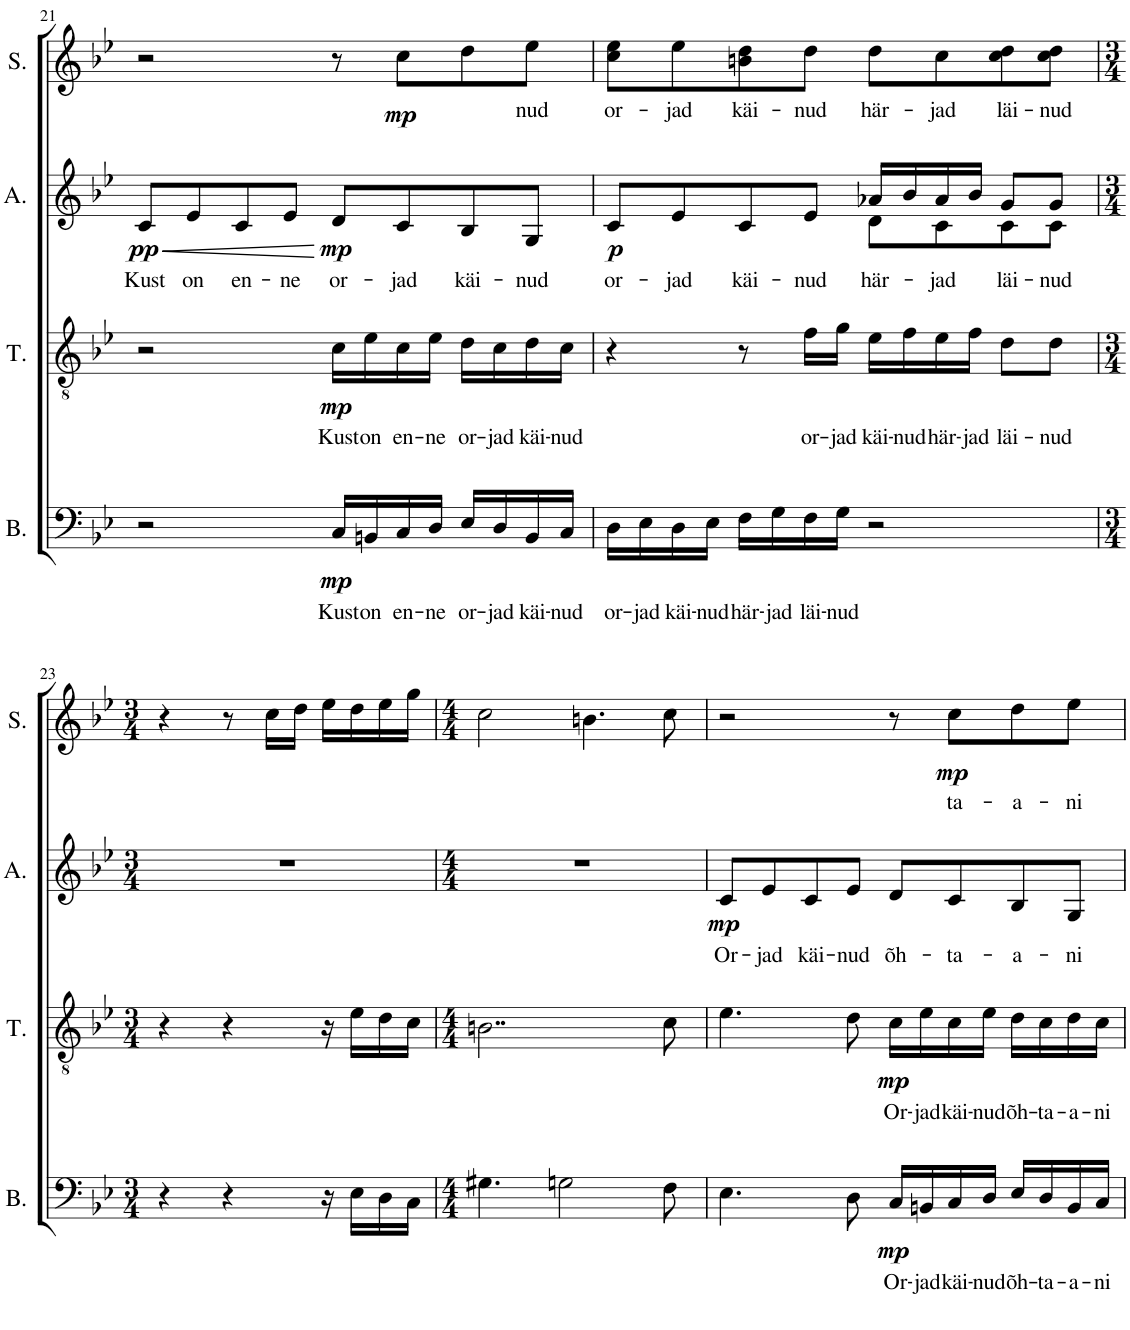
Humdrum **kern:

**kern	**text	**dynam	**kern	**text	**dynam	**kern	**text	**dynam	**kern	**text	**dynam
*part4	*part4	*part4	*part3	*part3	*part3	*part2	*part2	*part2	*part1	*part1	*part1
*staff4	*staff4	*staff4	*staff3	*staff3	*staff3	*staff2	*staff2	*staff2	*staff1	*staff1	*staff1
*I"Bass	*	*	*I"Tenor	*	*	*I"Alto	*	*	*I"Soprano	*	*
*I'B.	*	*	*I'T.	*	*	*I'A.	*	*	*I'S.	*	*
!!LO:PB:g=z
*clefF4	*	*	*clefGv2	*	*	*clefG2	*	*	*clefG2	*	*
*	*	*	*Trd1c2	*	*	*	*	*	*	*	*
*k[b-e-]	*	*	*k[b-e-]	*	*	*k[b-e-]	*	*	*k[b-e-]	*	*
*M4/4	*	*	*M4/4	*	*	*M4/4	*	*	*M4/4	*	*
=21	=21	=21	=21	=21	=21	=21	=21	=21	=21	=21	=21
!	!	!	!	!	!	!	!LO:LY:b	!LO:HP:b	!	!	!
!	!	!	!	!	!	!	!	!LO:DY:n=1:b	!	!	!
2r	.	.	2r	.	.	8c/L	Kust	< pp	2r	.	.
!	!	!	!	!	!	!	!LO:LY:b	!	!	!	!
.	.	.	.	.	.	8e-/	on	.	.	.	.
!	!	!	!	!	!	!	!LO:LY:b	!	!	!	!
.	.	.	.	.	.	8c/	en-	.	.	.	.
!	!	!	!	!	!	!	!LO:LY:b	!	!	!	!
.	.	.	.	.	.	8e-/J	-ne	.	.	.	.
!	!LO:LY:b	!LO:DY:b	!	!LO:LY:b	!LO:DY:b	!	!LO:LY:b	!LO:DY:n=2:b	!	!	!
16C/LL	Kust	mp	16c\LL	Kust	mp	8d/L	or-	[ mp	8r	.	.
!	!LO:LY:b	!	!	!LO:LY:b	!	!	!	!	!	!	!
16BBn/	on	.	16e-\	on	.	.	.	.	.	.	.
!	!LO:LY:b	!	!	!LO:LY:b	!	!	!LO:LY:b	!	!	!	!LO:DY:b
16C/	en-	.	16c\	en-	.	8c/	-jad	.	8cc\L	.	mp
!	!LO:LY:b	!	!	!LO:LY:b	!	!	!	!	!	!	!
16D/JJ	-ne	.	16e-\JJ	-ne	.	.	.	.	.	.	.
!	!LO:LY:b	!	!	!LO:LY:b	!	!	!LO:LY:b	!	!	!	!
16E-/LL	or-	.	16d\LL	or-	.	8B-/	käi-	.	8dd\	.	.
!	!LO:LY:b	!	!	!LO:LY:b	!	!	!	!	!	!	!
16D/	-jad	.	16c\	-jad	.	.	.	.	.	.	.
!	!LO:LY:b	!	!	!LO:LY:b	!	!	!LO:LY:b	!	!	!LO:LY:b	!
16BB/	käi-	.	16d\	käi-	.	8G/J	-nud	.	8ee-\J	-nud	.
!	!LO:LY:b	!	!	!LO:LY:b	!	!	!	!	!	!	!
16C/JJ	-nud	.	16c\JJ	-nud	.	.	.	.	.	.	.
=22	=22	=22	=22	=22	=22	=22	=22	=22	=22	=22	=22
!	!LO:LY:b	!	!	!	!	!	!LO:LY:b	!LO:DY:b	!	!LO:LY:b	!
*	*	*	*	*	*	*^	*	*	*	*	*
16D\LL	or-	.	4r	.	.	8c/L	2ryy	or-	p	8cc\ 8ee-\L	or-	.
!	!LO:LY:b	!	!	!	!	!	!	!	!	!	!	!
16E-\	-jad	.	.	.	.	.	.	.	.	.	.	.
!	!LO:LY:b	!	!	!	!	!	!	!LO:LY:b	!	!	!LO:LY:b	!
16D\	käi-	.	.	.	.	8e-/	.	-jad	.	8ee-\	-jad	.
!	!LO:LY:b	!	!	!	!	!	!	!	!	!	!	!
16E-\JJ	-nud	.	.	.	.	.	.	.	.	.	.	.
!	!LO:LY:b	!	!	!	!	!	!	!LO:LY:b	!	!	!LO:LY:b	!
16F\LL	här-	.	8r	.	.	8c/	.	käi-	.	8bn\ 8dd\	käi-	.
!	!LO:LY:b	!	!	!	!	!	!	!	!	!	!	!
16G\	-jad	.	.	.	.	.	.	.	.	.	.	.
!	!LO:LY:b	!	!	!LO:LY:b	!	!	!	!LO:LY:b	!	!	!LO:LY:b	!
16F\	läi-	.	16f\LL	or-	.	8e-/J	.	-nud	.	8dd\J	-nud	.
!	!LO:LY:b	!	!	!LO:LY:b	!	!	!	!	!	!	!	!
16G\JJ	-nud	.	16g\JJ	-jad	.	.	.	.	.	.	.	.
!	!	!	!	!LO:LY:b	!	!	!	!LO:LY:b	!	!	!LO:LY:b	!
2r	.	.	16e-\LL	käi-	.	16a-X/LL	8d\L	här-	.	8dd\L	här-	.
!	!	!	!	!LO:LY:b	!	!	!	!	!	!	!	!
.	.	.	16f\	-nud	.	16b-/	.	.	.	.	.	.
!	!	!	!	!LO:LY:b	!	!	!	!LO:LY:b	!	!	!LO:LY:b	!
.	.	.	16e-\	här-	.	16a-/	8c\	-jad	.	8cc\	-jad	.
!	!	!	!	!LO:LY:b	!	!	!	!	!	!	!	!
.	.	.	16f\JJ	-jad	.	16b-/JJ	.	.	.	.	.	.
!	!	!	!	!LO:LY:b	!	!	!	!LO:LY:b	!	!	!LO:LY:b	!
.	.	.	8d\L	läi-	.	8g/L	8c\	läi-	.	8cc\ 8dd\	läi-	.
!	!	!	!	!LO:LY:b	!	!	!	!LO:LY:b	!	!	!LO:LY:b	!
.	.	.	8d\J	-nud	.	8g/J	8c\J	-nud	.	8cc\ 8dd\J	-nud	.
*	*	*	*	*	*	*v	*v	*	*	*	*	*
!!LO:LB:g=z
=23	=23	=23	=23	=23	=23	=23	=23	=23	=23	=23	=23
*M3/4	*	*	*M3/4	*	*	*M3/4	*	*	*M3/4	*	*
4r	.	.	4r	.	.	2.r	.	.	4r	.	.
4r	.	.	4r	.	.	.	.	.	8r	.	.
.	.	.	.	.	.	.	.	.	16cc\LL	.	.
.	.	.	.	.	.	.	.	.	16dd\JJ	.	.
16r	.	.	16r	.	.	.	.	.	16ee-\LL	.	.
16E-\LL	.	.	16e-\LL	.	.	.	.	.	16dd\	.	.
16D\	.	.	16d\	.	.	.	.	.	16ee-\	.	.
16C\JJ	.	.	16c\JJ	.	.	.	.	.	16gg\JJ	.	.
=24	=24	=24	=24	=24	=24	=24	=24	=24	=24	=24	=24
*M4/4	*	*	*M4/4	*	*	*M4/4	*	*	*M4/4	*	*
4.G#X\	.	.	2..Bn\	.	.	1r	.	.	2cc\	.	.
2Gn\	.	.	.	.	.	.	.	.	.	.	.
.	.	.	.	.	.	.	.	.	4.bn\	.	.
8F\	.	.	8c\	.	.	.	.	.	8cc\	.	.
=25	=25	=25	=25	=25	=25	=25	=25	=25	=25	=25	=25
!	!	!	!	!	!	!	!LO:LY:b	!LO:DY:b	!	!	!
4.E-\	.	.	4.e-\	.	.	8c/L	Or-	mp	2r	.	.
!	!	!	!	!	!	!	!LO:LY:b	!	!	!	!
.	.	.	.	.	.	8e-/	-jad	.	.	.	.
!	!	!	!	!	!	!	!LO:LY:b	!	!	!	!
.	.	.	.	.	.	8c/	käi-	.	.	.	.
!	!	!	!	!	!	!	!LO:LY:b	!	!	!	!
8D\	.	.	8d\	.	.	8e-/J	-nud	.	.	.	.
!	!LO:LY:b	!LO:DY:b	!	!LO:LY:b	!LO:DY:b	!	!LO:LY:b	!	!	!	!
16C/LL	Or-	mp	16c\LL	Or-	mp	8d/L	õh-	.	8r	.	.
!	!LO:LY:b	!	!	!LO:LY:b	!	!	!	!	!	!	!
16BBn/	-jad	.	16e-\	-jad	.	.	.	.	.	.	.
!	!LO:LY:b	!	!	!LO:LY:b	!	!	!LO:LY:b	!	!	!LO:LY:b	!LO:DY:b
16C/	käi-	.	16c\	käi-	.	8c/	-ta-	.	8cc\L	ta-	mp
!	!LO:LY:b	!	!	!LO:LY:b	!	!	!	!	!	!	!
16D/JJ	-nud	.	16e-\JJ	-nud	.	.	.	.	.	.	.
!	!LO:LY:b	!	!	!LO:LY:b	!	!	!LO:LY:b	!	!	!LO:LY:b	!
16E-/LL	õh-	.	16d\LL	õh-	.	8B-/	-a-	.	8dd\	-a-	.
!	!LO:LY:b	!	!	!LO:LY:b	!	!	!	!	!	!	!
16D/	-ta-	.	16c\	-ta-	.	.	.	.	.	.	.
!	!LO:LY:b	!	!	!LO:LY:b	!	!	!LO:LY:b	!	!	!LO:LY:b	!
16BB/	-a-	.	16d\	-a-	.	8G/J	-ni	.	8ee-\J	-ni	.
!	!LO:LY:b	!	!	!LO:LY:b	!	!	!	!	!	!	!
16C/JJ	-ni	.	16c\JJ	-ni	.	.	.	.	.	.	.
=	=	=	=	=	=	=	=	=	=	=	=
*-	*-	*-	*-	*-	*-	*-	*-	*-	*-	*-	*-
